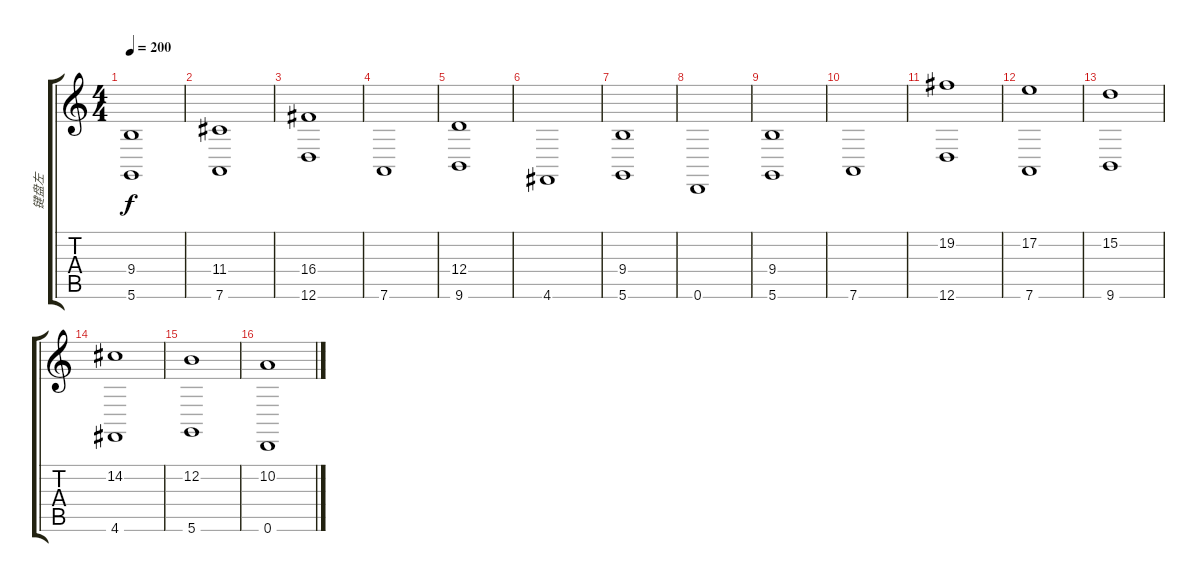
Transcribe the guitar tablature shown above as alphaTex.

\track ("键盘左" "键盘左") {instrument stringensemble2}
\staff {score tabs}
\tuning (E4 B3 G3 D3 A2 D2) {hide}
\ts (4 4)
\tempo 200
\clef g2
\ks c
(9.4 5.6).1{dy f} |
(11.4 7.6).1 |
(16.4 12.6).1{volume 11} |
7.6.1 |
(12.4 9.6).1 |
4.6.1 |
(9.4 5.6).1 |
0.6.1 |
(9.4 5.6).1 |
7.6.1 |
(19.2 12.6).1{volume 13} |
(17.2 7.6).1 |
(15.2 9.6).1 |
(14.2 4.6).1 |
(12.2 5.6).1 |
(10.2 0.6).1
